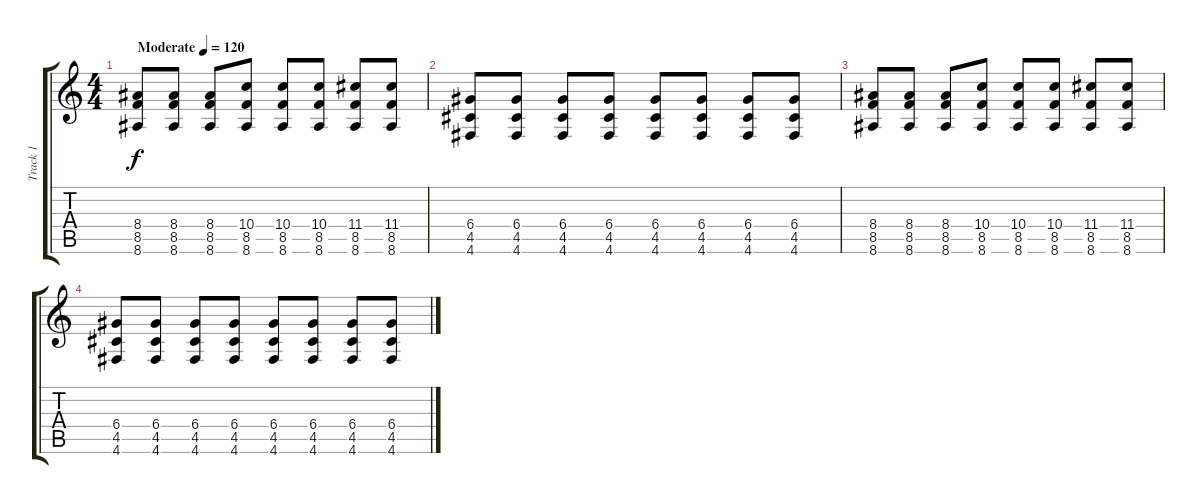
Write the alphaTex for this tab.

\track ("Track 1" "Track 1") {instrument acousticguitarsteel}
\staff {score tabs}
\tuning (E4 B3 G3 D3 A2 D2) {hide}
\ts (4 4)
\tempo (120 "Moderate")
\clef g2
\ks c
(8.4 8.5 8.6).8{dy f instrument acousticguitarsteel} (8.4 8.5 8.6).8 (8.4 8.5 8.6).8 (10.4 8.5 8.6).8 (10.4 8.5 8.6).8 (10.4 8.5 8.6).8 (11.4 8.5 8.6).8 (11.4 8.5 8.6).8 |
(6.4 4.5 4.6).8 (6.4 4.5 4.6).8 (6.4 4.5 4.6).8 (6.4 4.5 4.6).8 (6.4 4.5 4.6).8 (6.4 4.5 4.6).8 (6.4 4.5 4.6).8 (6.4 4.5 4.6).8 |
(8.4 8.5 8.6).8 (8.4 8.5 8.6).8 (8.4 8.5 8.6).8 (10.4 8.5 8.6).8 (10.4 8.5 8.6).8 (10.4 8.5 8.6).8 (11.4 8.5 8.6).8 (11.4 8.5 8.6).8 |
(6.4 4.5 4.6).8 (6.4 4.5 4.6).8 (6.4 4.5 4.6).8 (6.4 4.5 4.6).8 (6.4 4.5 4.6).8 (6.4 4.5 4.6).8 (6.4 4.5 4.6).8 (6.4 4.5 4.6).8
